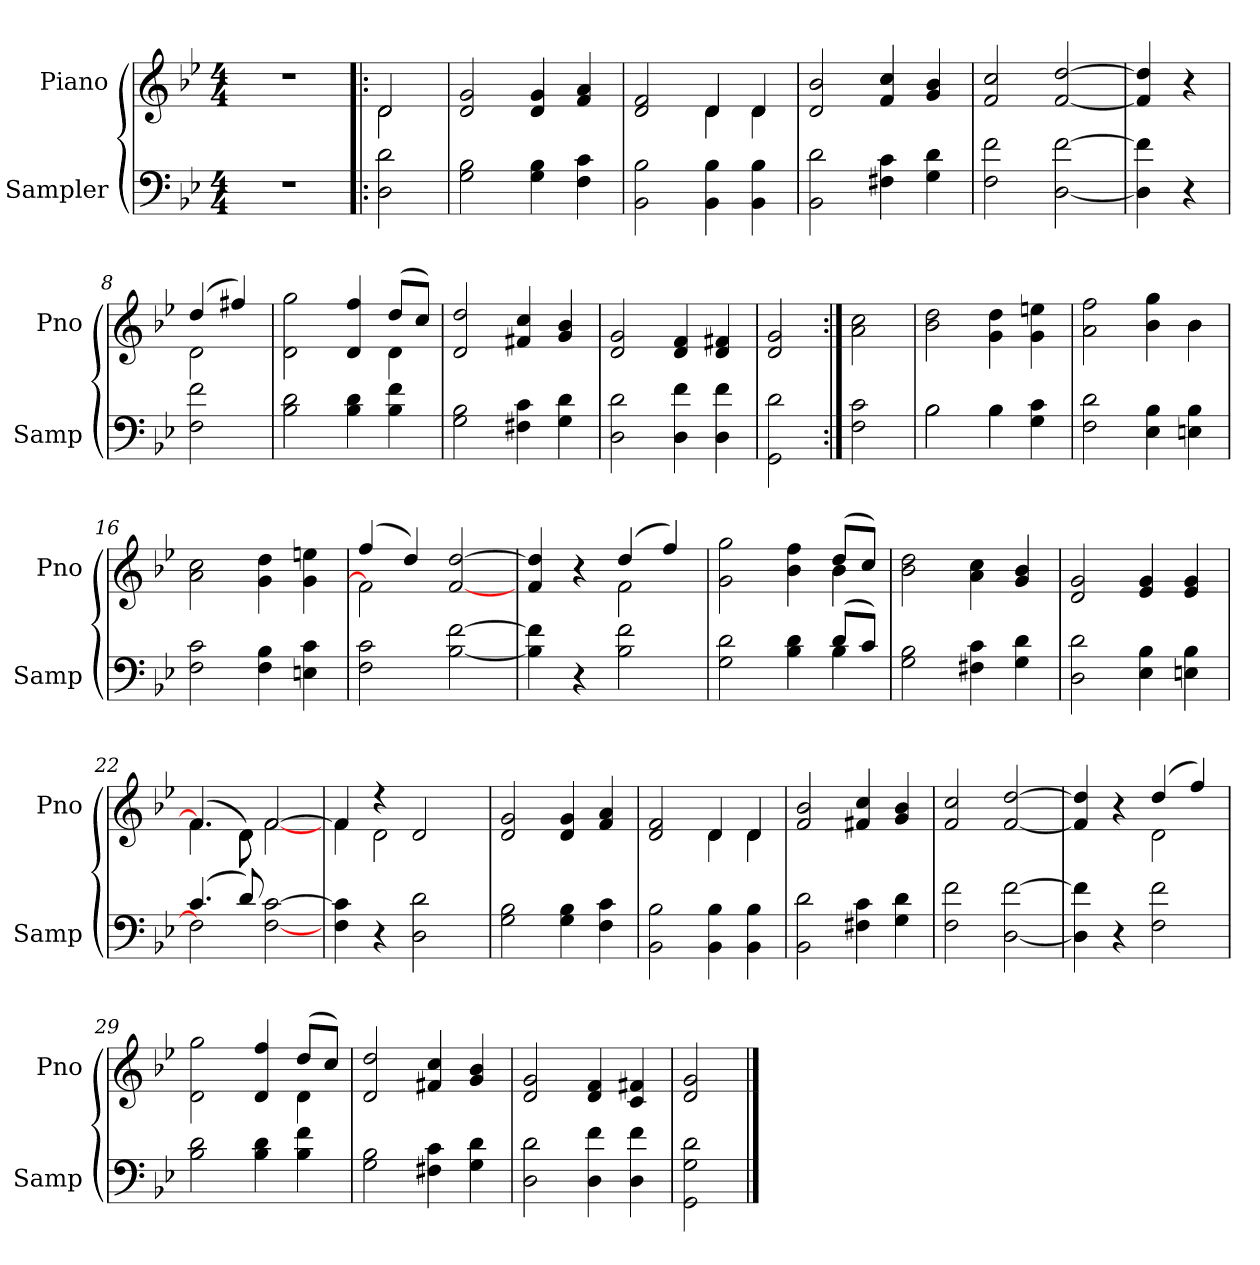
**kern	**kern
*part2	*part1
*staff2	*staff1
*I"Sampler	*I"Piano
*I'Samp	*I'Pno
*clefF4	*clefG2
*k[b-e-]	*k[b-e-]
*B-:	*B-:
*M4/4	*M4/4
=1	=1
1r	1r
=2!|:	=2!|:
*	*^
2D 2d	2d/	2d
*	*v	*v
=3	=3
2G 2B-	2d 2g
4G 4B-	4d 4g
4F 4c	4f 4a
=4	=4
*	*^
2BB- 2B-	2d 2f	2ryy
4BB- 4B-	4d/	4d
4BB- 4B-	4d/	4d
*	*v	*v
=5	=5
2BB- 2d	2d 2b-
4F#X 4c	4f 4cc
4G 4d	4g 4b-
=6	=6
2F 2f	2f 2cc
[2D [2f	[2f [2dd
=7	=7
4D] 4f]	4f] 4dd]
4r	4r
=8	=8
*	*^
2F 2f	(4dd/	2d
.	4ff#X/)	.
=9	=9	=9
2B- 2d	2d 2gg	2.ryy
4B- 4d	4d 4ff	.
4B- 4f	(8dd/L	4d
.	8cc/J)	.
*	*v	*v
=10	=10
2G 2B-	2d 2dd
4F#X 4c	4f#X 4cc
4G 4d	4g 4b-
=11	=11
2D 2d	2d 2g
4D 4f	4d 4f
4D 4f	4d 4f#X
=12	=12
2GG 2d	2d 2g
=13:|!	=13:|!
2F 2c	2a 2cc
=14	=14
*^	*
2B-\	2B-	2b- 2dd
4B-\	4B-	4g 4dd
4G 4c	4ryy	4g 4een
*v	*v	*
=15	=15
*	*^
2F 2d	2a 2ff	2.ryy
4E- 4B-	4b- 4gg	.
4En 4B-	4b-\	4b-
*	*v	*v
=16	=16
2F 2c	2a 2cc
4F 4B-	4g 4dd
4En 4c	4g 4een
=17	=17
*	*^
2F 2c	(4ff/	2f]
.	4dd/)	.
[2B- [2f	[2f [2dd	2ryy
=18	=18	=18
4B-] 4f]	4f 4dd]	2ryy
4r	4r	.
2B- 2f	(4dd/	2f
.	4ff/)	.
=19	=19	=19
*^	*	*
2G 2d	2.ryy	2g 2gg	2.ryy
4B- 4d	.	4b- 4ff	.
(8d/L	4B-	(8dd/L	4b-
8c/J)	.	8cc/J)	.
*v	*v	*	*
*	*v	*v
=20	=20
2G 2B-	2b- 2dd
4F#X 4c	4a 4cc
4G 4d	4g 4b-
=21	=21
2D 2d	2d 2g
4E- 4B-	4e- 4g
4En 4B-	4e- 4g
=22	=22
*^	*^
(4.c/	2F]	(4.f/	4.f]
8d/)	.	8d\)	8d
[2F [2c	2ryy	[2f/	[2f
*v	*v	*	*
=23	=23	=23
4F 4c]	4f/]	4f
4r	4r	2d
2D 2d	2d/	.
.	.	4ryy
*	*v	*v
=24	=24
2G 2B-	2d 2g
4G 4B-	4d 4g
4F 4c	4f 4a
=25	=25
*	*^
2BB- 2B-	2d 2f	2ryy
4BB- 4B-	4d/	4d
4BB- 4B-	4d/	4d
*	*v	*v
=26	=26
2BB- 2d	2f 2b-
4F#X 4c	4f#X 4cc
4G 4d	4g 4b-
=27	=27
2F 2f	2f 2cc
[2D [2f	[2f [2dd
=28	=28
*	*^
4D] 4f]	4f] 4dd]	2ryy
4r	4r	.
2F 2f	(4dd/	2d
.	4ff/)	.
=29	=29	=29
2B- 2d	2d 2gg	2.ryy
4B- 4d	4d 4ff	.
4B- 4f	(8dd/L	4d
.	8cc/J)	.
*	*v	*v
=30	=30
2G 2B-	2d 2dd
4F#X 4c	4f#X 4cc
4G 4d	4g 4b-
=31	=31
2D 2d	2d 2g
4D 4f	4d 4f
4D 4f	4c 4f#X
=32	=32
2GG 2G 2d	2d 2g
==	==
*-	*-
